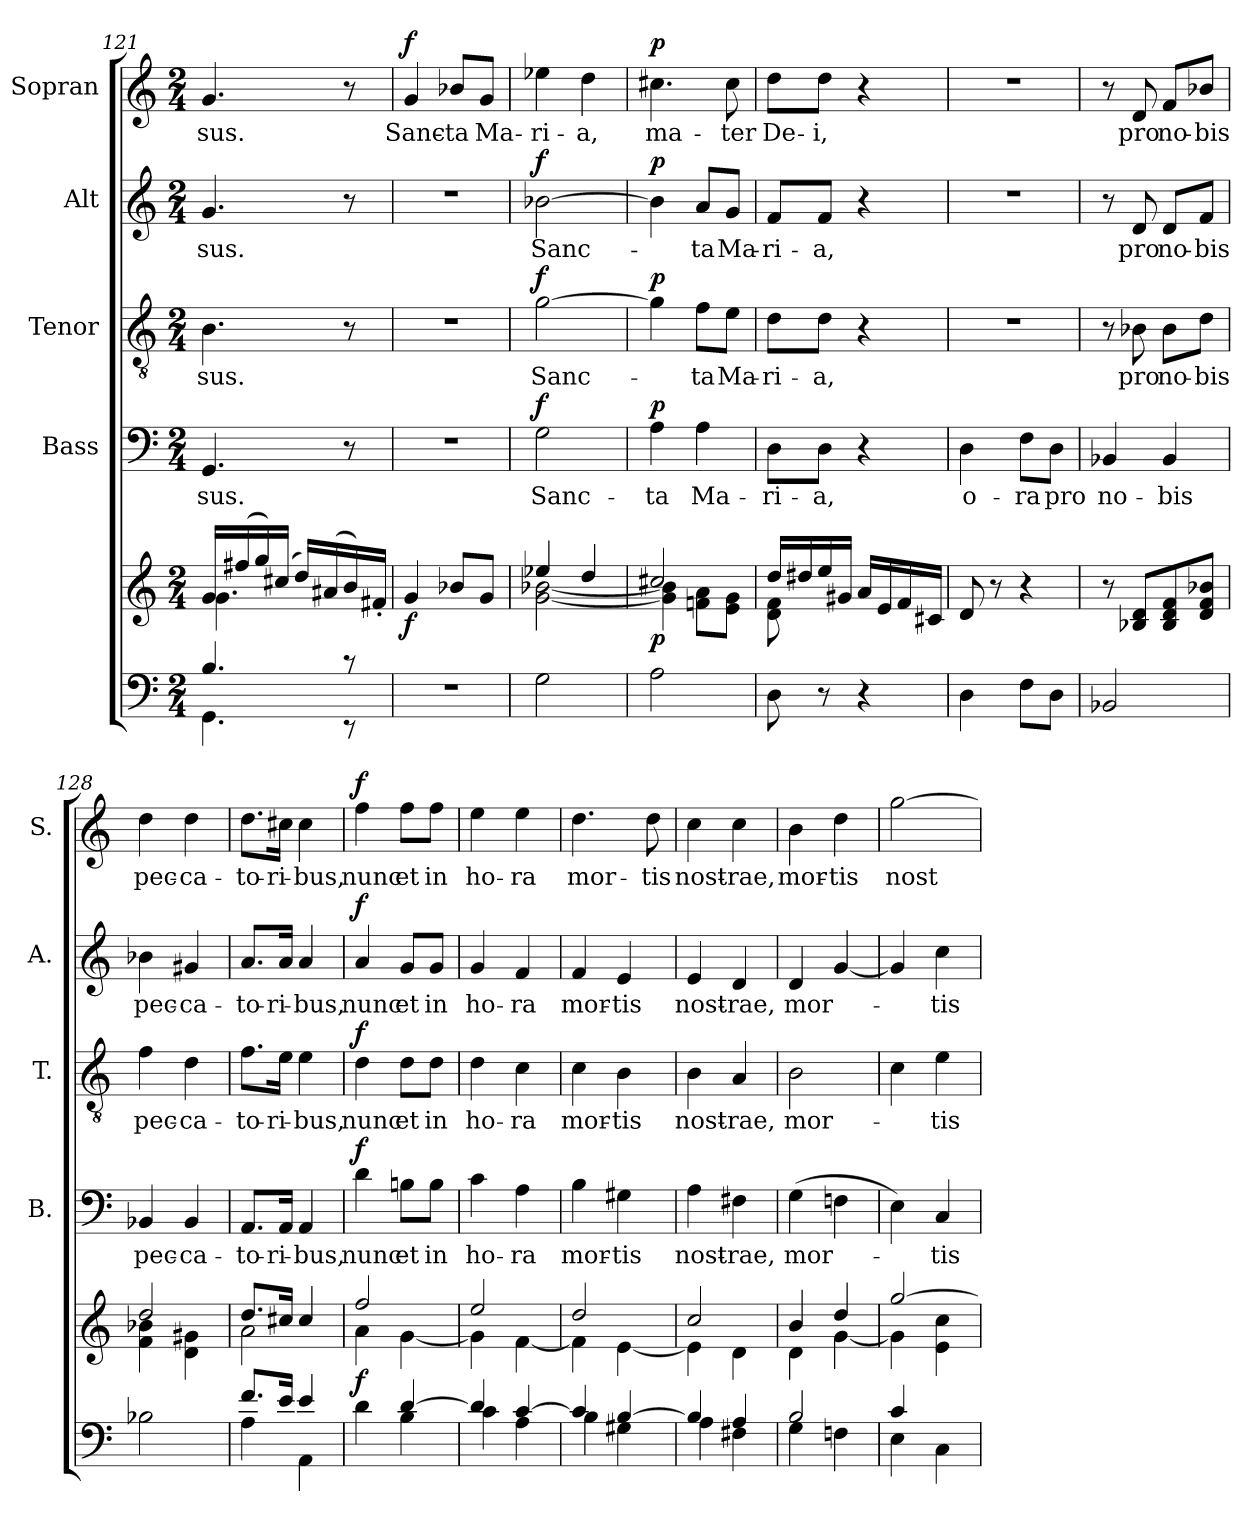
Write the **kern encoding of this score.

**kern	**kern	**dynam	**kern	**text	**dynam	**kern	**text	**dynam	**kern	**text	**dynam	**kern	**text	**dynam
*part5	*part5	*part5	*part4	*part4	*part4	*part3	*part3	*part3	*part2	*part2	*part2	*part1	*part1	*part1
*staff6	*staff5	*staff5/6	*staff4	*staff4	*staff4	*staff3	*staff3	*staff3	*staff2	*staff2	*staff2	*staff1	*staff1	*staff1
*	*	*	*I"Bass	*	*	*I"Tenor	*	*	*I"Alt	*	*	*I"Sopran	*	*
*	*	*	*I'B.	*	*	*I'T.	*	*	*I'A.	*	*	*I'S.	*	*
!!LO:LB:g=z
*clefF4	*clefG2	*	*clefF4	*	*	*clefGv2	*	*	*clefG2	*	*	*clefG2	*	*
*k[]	*k[]	*	*k[]	*	*	*k[]	*	*	*k[]	*	*	*k[]	*	*
*C:	*C:	*	*C:	*	*	*C:	*	*	*C:	*	*	*C:	*	*
*M2/4	*M2/4	*	*M2/4	*	*	*M2/4	*	*	*M2/4	*	*	*M2/4	*	*
=121	=121	=121	=121	=121	=121	=121	=121	=121	=121	=121	=121	=121	=121	=121
*^	*^	*	*	*	*	*	*	*	*	*	*	*	*	*
!	!	!	!	!	!	!LO:LY:b	!	!	!LO:LY:b	!	!	!LO:LY:b	!	!	!LO:LY:b	!
4.B/	4.GG\	16g/LL	4.g\	.	4.GG/	-sus.	.	4.B\	-sus.	.	4.g/	-sus.	.	4.g/	-sus.	.
.	.	(>16ff#X/	.	.	.	.	.	.	.	.	.	.	.	.	.	.
.	.	16gg/)	.	.	.	.	.	.	.	.	.	.	.	.	.	.
.	.	(>16cc#X/JJ	.	.	.	.	.	.	.	.	.	.	.	.	.	.
.	.	16dd/LL)	.	.	.	.	.	.	.	.	.	.	.	.	.	.
.	.	(>16a#X/	.	.	.	.	.	.	.	.	.	.	.	.	.	.
8r	8r	16b/)	8ryy	.	8r	.	.	8r	.	.	8r	.	.	8r	.	.
.	.	16f#X'>/JJ	.	.	.	.	.	.	.	.	.	.	.	.	.	.
*v	*v	*	*	*	*	*	*	*	*	*	*	*	*	*	*	*
*	*v	*v	*	*	*	*	*	*	*	*	*	*	*	*	*
=122	=122	=122	=122	=122	=122	=122	=122	=122	=122	=122	=122	=122	=122	=122
!	!	!LO:DY:b	!	!	!	!	!	!	!	!	!	!	!LO:LY:b	!LO:DY:a
2r	4g/	f	2r	.	.	2r	.	.	2r	.	.	4g/	Sanc-	f
!	!	!	!	!	!	!	!	!	!	!	!	!	!LO:LY:b	!
.	8b-X/L	.	.	.	.	.	.	.	.	.	.	8b-X/L	-ta	.
!	!	!	!	!	!	!	!	!	!	!	!	!	!LO:LY:b	!
.	8g/J	.	.	.	.	.	.	.	.	.	.	8g/J	Ma-	.
=123	=123	=123	=123	=123	=123	=123	=123	=123	=123	=123	=123	=123	=123	=123
*	*^	*	*	*	*	*	*	*	*	*	*	*	*	*
!	!	!	!	!	!LO:LY:b	!LO:DY:a	!	!LO:LY:b	!LO:DY:a	!	!LO:LY:b	!LO:DY:a	!	!LO:LY:b	!
2G\	4ee-X/	[<2g\ [<2b-X\	.	2G\	Sanc-	f	[2g\	Sanc-	f	[2b-X\	Sanc-	f	4ee-X\	-ri-	.
!	!	!	!	!	!	!	!	!	!	!	!	!	!	!LO:LY:b	!
.	4dd/	.	.	.	.	.	.	.	.	.	.	.	4dd\	-a,	.
=124	=124	=124	=124	=124	=124	=124	=124	=124	=124	=124	=124	=124	=124	=124	=124
!	!	!	!LO:DY:b	!	!LO:LY:b	!LO:DY:a	!	!	!LO:DY:a	!	!	!LO:DY:a	!	!LO:LY:b	!LO:DY:a
2A\	2cc#X/	4g\] 4b-\]	p	4A\	-ta	p	4g\]	.	p	4b-\]	.	p	4.cc#X\	ma-	p
!	!	!	!	!	!LO:LY:b	!	!	!LO:LY:b	!	!	!LO:LY:b	!	!	!	!
.	.	8fn\ 8a\L	.	4A\	Ma-	.	8f\L	-ta	.	8a/L	-ta	.	.	.	.
!	!	!	!	!	!	!	!	!LO:LY:b	!	!	!LO:LY:b	!	!	!LO:LY:b	!
.	.	8e\ 8g\J	.	.	.	.	8e\J	Ma-	.	8g/J	Ma-	.	8cc#\	-ter	.
=125	=125	=125	=125	=125	=125	=125	=125	=125	=125	=125	=125	=125	=125	=125	=125
!	!	!	!	!	!LO:LY:b	!	!	!LO:LY:b	!	!	!LO:LY:b	!	!	!LO:LY:b	!
8D\	16dd/LL	8d\ 8f\	.	8D\L	-ri-	.	8d\L	-ri-	.	8f/L	-ri-	.	8dd\L	De-	.
.	16dd#X/	.	.	.	.	.	.	.	.	.	.	.	.	.	.
!	!	!	!	!	!LO:LY:b	!	!	!LO:LY:b	!	!	!LO:LY:b	!	!	!LO:LY:b	!
8r	16ee/	4.ryy	.	8D\J	-a,	.	8d\J	-a,	.	8f/J	-a,	.	8dd\J	-i,	.
.	16g#X/JJ	.	.	.	.	.	.	.	.	.	.	.	.	.	.
4r	16a/LL	.	.	4r	.	.	4r	.	.	4r	.	.	4r	.	.
.	16e/	.	.	.	.	.	.	.	.	.	.	.	.	.	.
.	16f/	.	.	.	.	.	.	.	.	.	.	.	.	.	.
.	16c#X/JJ	.	.	.	.	.	.	.	.	.	.	.	.	.	.
*	*v	*v	*	*	*	*	*	*	*	*	*	*	*	*	*
!!LO:PB:g=z
=126	=126	=126	=126	=126	=126	=126	=126	=126	=126	=126	=126	=126	=126	=126
!	!	!	!	!LO:LY:b	!	!	!	!	!	!	!	!	!	!
4D\	8d/	.	4D\	o-	.	2r	.	.	2r	.	.	2r	.	.
.	8r	.	.	.	.	.	.	.	.	.	.	.	.	.
!	!	!	!	!LO:LY:b	!	!	!	!	!	!	!	!	!	!
8F\L	4r	.	8F\L	-ra	.	.	.	.	.	.	.	.	.	.
!	!	!	!	!LO:LY:b	!	!	!	!	!	!	!	!	!	!
8D\J	.	.	8D\J	pro	.	.	.	.	.	.	.	.	.	.
=127	=127	=127	=127	=127	=127	=127	=127	=127	=127	=127	=127	=127	=127	=127
!	!	!	!	!LO:LY:b	!	!	!	!	!	!	!	!	!	!
2BB-X/	8r	.	4BB-X/	no-	.	8r	.	.	8r	.	.	8r	.	.
!	!	!	!	!	!	!	!LO:LY:b	!	!	!LO:LY:b	!	!	!LO:LY:b	!
.	8B-X/ 8d/L	.	.	.	.	8B-X\	pro	.	8d/	pro	.	8d/	pro	.
!	!	!	!	!LO:LY:b	!	!	!LO:LY:b	!	!	!LO:LY:b	!	!	!LO:LY:b	!
.	8B-/ 8d/ 8f/	.	4BB-/	-bis	.	8B-\L	no-	.	8d/L	no-	.	8f/L	no-	.
!	!	!	!	!	!	!	!LO:LY:b	!	!	!LO:LY:b	!	!	!LO:LY:b	!
.	8d/ 8f/ 8b-X/J	.	.	.	.	8d\J	-bis	.	8f/J	-bis	.	8b-X/J	-bis	.
=128	=128	=128	=128	=128	=128	=128	=128	=128	=128	=128	=128	=128	=128	=128
*	*^	*	*	*	*	*	*	*	*	*	*	*	*	*
!	!	!	!	!	!LO:LY:b	!	!	!LO:LY:b	!	!	!LO:LY:b	!	!	!LO:LY:b	!
2B-X\	2dd/	4f\ 4b-X\	.	4BB-X/	pec-	.	4f\	pec-	.	4b-X\	pec-	.	4dd\	pec-	.
!	!	!	!	!	!LO:LY:b	!	!	!LO:LY:b	!	!	!LO:LY:b	!	!	!LO:LY:b	!
.	.	4d\ 4g#X\	.	4BB-/	-ca-	.	4d\	-ca-	.	4g#X/	-ca-	.	4dd\	-ca-	.
=129	=129	=129	=129	=129	=129	=129	=129	=129	=129	=129	=129	=129	=129	=129	=129
*^	*	*	*	*	*	*	*	*	*	*	*	*	*	*	*
!	!	!	!	!	!	!LO:LY:b	!	!	!LO:LY:b	!	!	!LO:LY:b	!	!	!LO:LY:b	!
8.f/L	4A\	8.dd/L	2a\	.	8.AA/L	-to-	.	8.f\L	-to-	.	8.a/L	-to-	.	8.dd\L	-to-	.
!	!	!	!	!	!	!LO:LY:b	!	!	!LO:LY:b	!	!	!LO:LY:b	!	!	!LO:LY:b	!
16e/Jk	.	16cc#X/Jk	.	.	16AA/Jk	-ri-	.	16e\Jk	-ri-	.	16a/Jk	-ri-	.	16cc#X\Jk	-ri-	.
!	!	!	!	!	!	!LO:LY:b	!	!	!LO:LY:b	!	!	!LO:LY:b	!	!	!LO:LY:b	!
4e/	4AA\	4cc#/	.	.	4AA/	-bus,	.	4e\	-bus,	.	4a/	-bus,	.	4cc#\	-bus,	.
=130	=130	=130	=130	=130	=130	=130	=130	=130	=130	=130	=130	=130	=130	=130	=130	=130
!	!	!	!	!LO:DY:b	!	!LO:LY:b	!LO:DY:a	!	!LO:LY:b	!LO:DY:a	!	!LO:LY:b	!LO:DY:a	!	!LO:LY:b	!LO:DY:a
4ryy	4d\	2ff/	4a\	f	4d\	nunc	f	4d\	nunc	f	4a/	nunc	f	4ff\	nunc	f
!	!	!	!	!	!	!LO:LY:b	!	!	!LO:LY:b	!	!	!LO:LY:b	!	!	!LO:LY:b	!
[>4d/	4B\	.	[<4g\	.	8Bn\L	et	.	8d\L	et	.	8g/L	et	.	8ff\L	et	.
!	!	!	!	!	!	!LO:LY:b	!	!	!LO:LY:b	!	!	!LO:LY:b	!	!	!LO:LY:b	!
.	.	.	.	.	8B\J	in	.	8d\J	in	.	8g/J	in	.	8ff\J	in	.
=131	=131	=131	=131	=131	=131	=131	=131	=131	=131	=131	=131	=131	=131	=131	=131	=131
!	!	!	!	!	!	!LO:LY:b	!	!	!LO:LY:b	!	!	!LO:LY:b	!	!	!LO:LY:b	!
4d/]	4c\	2ee/	4g\]	.	4c\	ho-	.	4d\	ho-	.	4g/	ho-	.	4ee\	ho-	.
!	!	!	!	!	!	!LO:LY:b	!	!	!LO:LY:b	!	!	!LO:LY:b	!	!	!LO:LY:b	!
[>4c/	4A\	.	[<4f\	.	4A\	-ra	.	4c\	-ra	.	4f/	-ra	.	4ee\	-ra	.
=132	=132	=132	=132	=132	=132	=132	=132	=132	=132	=132	=132	=132	=132	=132	=132	=132
!	!	!	!	!	!	!LO:LY:b	!	!	!LO:LY:b	!	!	!LO:LY:b	!	!	!LO:LY:b	!
4c/]	4B\	2dd/	4f\]	.	4B\	mor-	.	4c\	mor-	.	4f/	mor-	.	4.dd\	mor-	.
!	!	!	!	!	!	!LO:LY:b	!	!	!LO:LY:b	!	!	!LO:LY:b	!	!	!	!
[>4B/	4G#X\	.	[<4e\	.	4G#X\	-tis	.	4B\	-tis	.	4e/	-tis	.	.	.	.
!	!	!	!	!	!	!	!	!	!	!	!	!	!	!	!LO:LY:b	!
.	.	.	.	.	.	.	.	.	.	.	.	.	.	8dd\	-tis	.
=133	=133	=133	=133	=133	=133	=133	=133	=133	=133	=133	=133	=133	=133	=133	=133	=133
!	!	!	!	!	!	!LO:LY:b	!	!	!LO:LY:b	!	!	!LO:LY:b	!	!	!LO:LY:b	!
4B/]	4A\	2cc/	4e\]	.	4A\	nost-	.	4B\	nost-	.	4e/	nost-	.	4cc\	nost-	.
!	!	!	!	!	!	!LO:LY:b	!	!	!LO:LY:b	!	!	!LO:LY:b	!	!	!LO:LY:b	!
4A/	4F#X\	.	4d\	.	4F#X\	-rae,	.	4A/	-rae,	.	4d/	-rae,	.	4cc\	-rae,	.
!!LO:LB:g=z
=134	=134	=134	=134	=134	=134	=134	=134	=134	=134	=134	=134	=134	=134	=134	=134	=134
!	!	!	!	!	!	!LO:LY:b	!	!	!LO:LY:b	!	!	!LO:LY:b	!	!	!LO:LY:b	!
2B/	4G\	4b/	4d\	.	(>4G\	mor-	.	2B\	mor-	.	4d/	mor-	.	4b\	mor-	.
!	!	!	!	!	!	!	!	!	!	!	!	!	!	!	!LO:LY:b	!
.	4Fn\	4dd/	[<4g\	.	4Fn\	.	.	.	.	.	[4g/	.	.	4dd\	-tis	.
=135	=135	=135	=135	=135	=135	=135	=135	=135	=135	=135	=135	=135	=135	=135	=135	=135
!	!	!	!	!	!	!	!	!	!	!	!	!	!	!	!LO:LY:b	!
4c/	4E\	[>2gg/	4g\]	.	4E\)	.	.	4c\	.	.	4g/]	.	.	[2gg\	nost-	.
!	!	!	!	!	!	!LO:LY:b	!	!	!LO:LY:b	!	!	!LO:LY:b	!	!	!	!
4ryy	4C\	.	4e\ 4cc\	.	4C/	-tis	.	4e\	-tis	.	4cc\	-tis	.	.	.	.
*v	*v	*	*	*	*	*	*	*	*	*	*	*	*	*	*	*
*	*v	*v	*	*	*	*	*	*	*	*	*	*	*	*	*
=	=	=	=	=	=	=	=	=	=	=	=	=	=	=
*-	*-	*-	*-	*-	*-	*-	*-	*-	*-	*-	*-	*-	*-	*-
